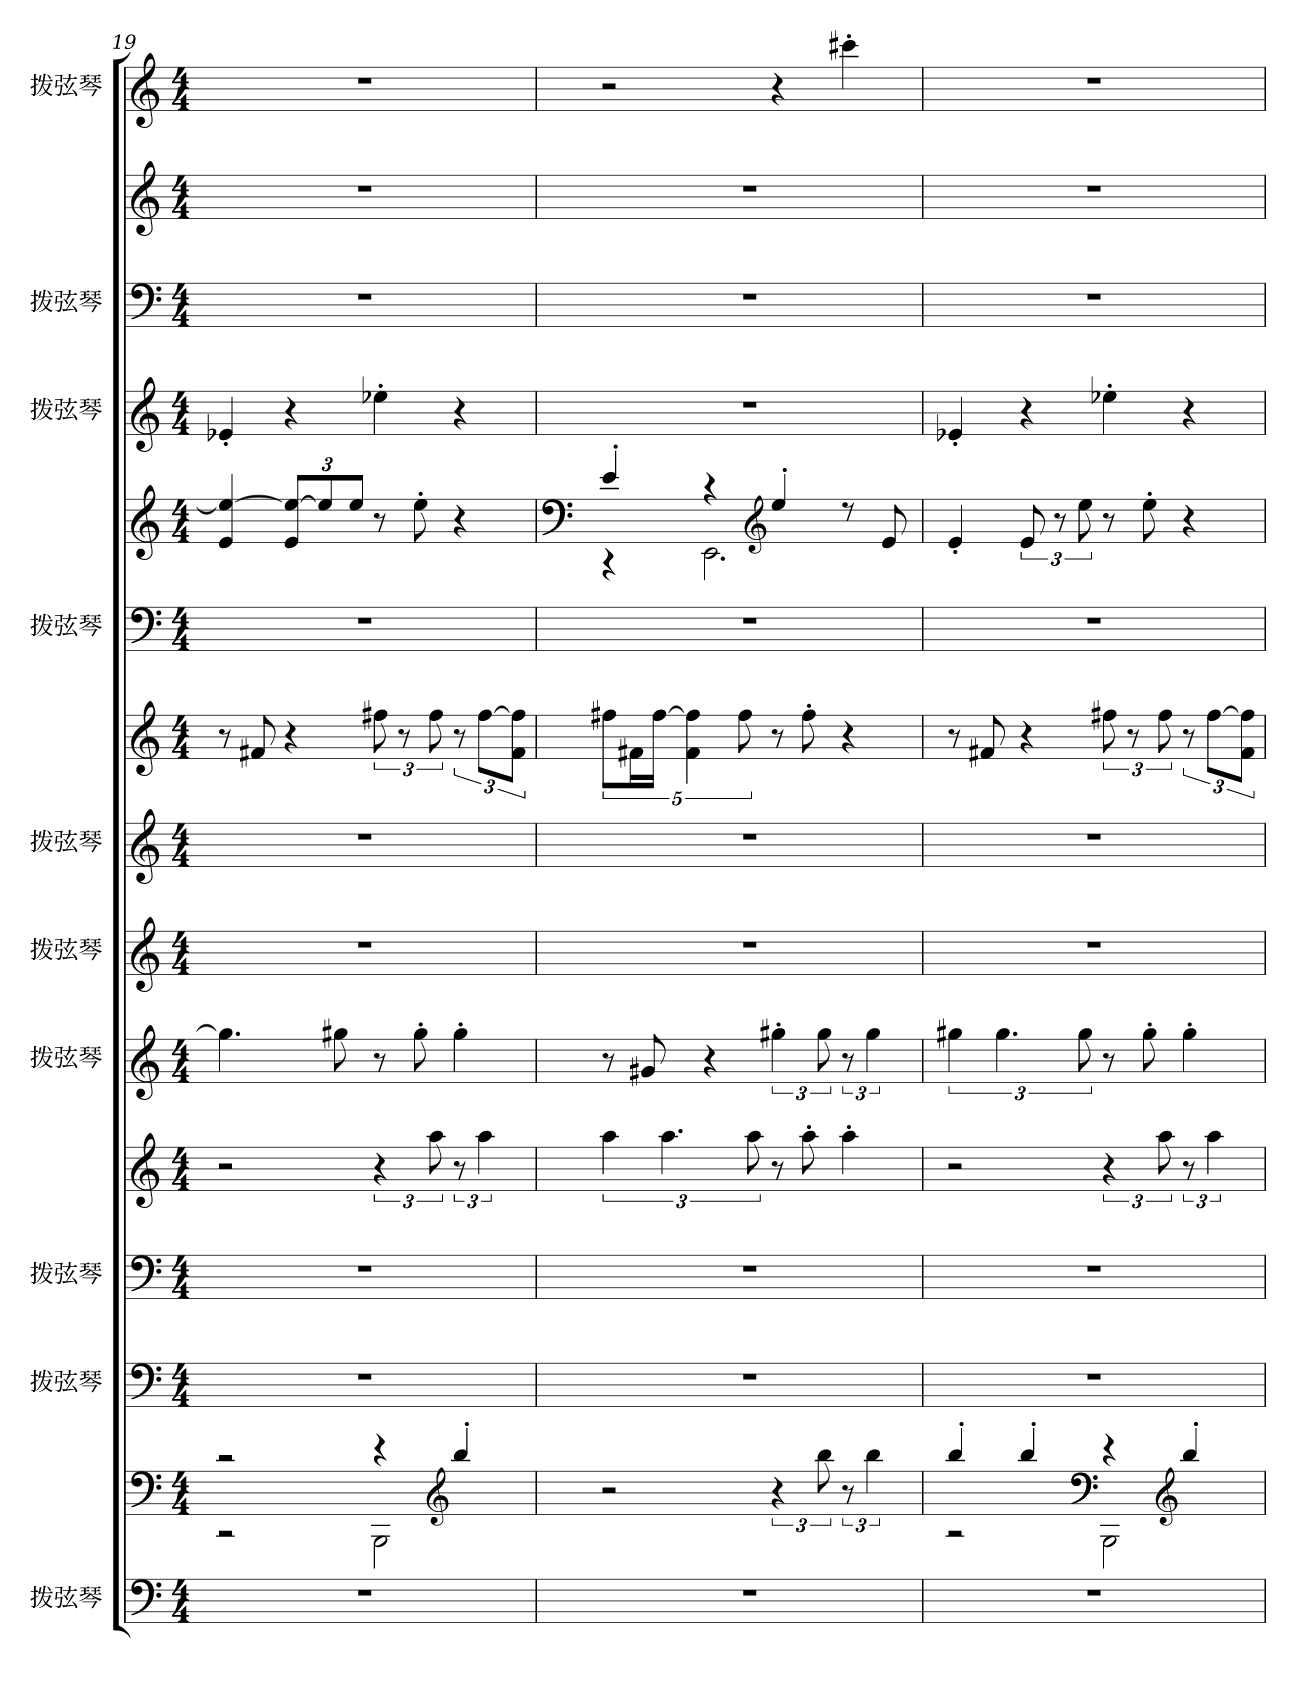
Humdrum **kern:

**kern	**kern	**kern	**kern	**kern	**kern	**kern	**kern	**kern	**kern	**kern	**kern	**kern	**kern	**kern
*part10	*part10	*part9	*part8	*part8	*part7	*part6	*part5	*part5	*part4	*part4	*part3	*part2	*part2	*part1
*staff15	*staff14	*staff13	*staff12	*staff11	*staff10	*staff9	*staff8	*staff7	*staff6	*staff5	*staff4	*staff3	*staff2	*staff1
*I"拨弦琴	*	*I"拨弦琴	*I"拨弦琴	*	*I"拨弦琴	*I"拨弦琴	*I"拨弦琴	*	*I"拨弦琴	*	*I"拨弦琴	*I"拨弦琴	*	*I"拨弦琴
*clefF4	*clefF4	*clefF4	*clefF4	*clefG2	*clefG2	*clefG2	*clefG2	*clefG2	*clefF4	*clefG2	*clefG2	*clefF4	*clefG2	*clefG2
*k[]	*k[]	*k[]	*k[]	*k[]	*k[]	*k[]	*k[]	*k[]	*k[]	*k[]	*k[]	*k[]	*k[]	*k[]
*M4/4	*M4/4	*M4/4	*M4/4	*M4/4	*M4/4	*M4/4	*M4/4	*M4/4	*M4/4	*M4/4	*M4/4	*M4/4	*M4/4	*M4/4
=19	=19	=19	=19	=19	=19	=19	=19	=19	=19	=19	=19	=19	=19	=19
*	*^	*	*	*	*	*	*	*	*	*	*	*	*	*
1r	2r	2r	1r	1r	2r	4.gg#\]	1r	1r	8r	1r	4e/ 4ee/_	4e-X'/	1r	1r	1r
.	.	.	.	.	.	.	.	.	8f#X/	.	.	.	.	.	.
*	*	*	*	*	*	*	*	*	*	*	*Xbrackettup	*	*	*	*
.	.	.	.	.	.	.	.	.	4r	.	12e/ 12ee/_L	4r	.	.	.
.	.	.	.	.	.	.	.	.	.	.	12ee/]	.	.	.	.
.	.	.	.	.	.	8gg#X\	.	.	.	.	.	.	.	.	.
.	.	.	.	.	.	.	.	.	.	.	12ee/J	.	.	.	.
.	4r	2BBB\	.	.	6r	8r	.	.	12ff#X\	.	8r	4ee-X'\	.	.	.
.	.	.	.	.	.	.	.	.	12r	.	.	.	.	.	.
.	.	.	.	.	.	8gg#'\	.	.	.	.	8ee'\	.	.	.	.
.	.	.	.	.	12aa\	.	.	.	12ff#\	.	.	.	.	.	.
*	*clefG2	*	*	*	*	*	*	*	*	*	*	*	*	*	*
.	4bb'/	.	.	.	12r	4gg#'\	.	.	12r	.	4r	4r	.	.	.
.	.	.	.	.	6aa\	.	.	.	[12ff#\L	.	.	.	.	.	.
.	.	.	.	.	.	.	.	.	12f#\ 12ff#\]J	.	.	.	.	.	.
*	*v	*v	*	*	*	*	*	*	*	*	*	*	*	*	*
!!LO:PB:g=z
=20	=20	=20	=20	=20	=20	=20	=20	=20	=20	=20	=20	=20	=20	=20
*	*	*	*	*	*	*	*	*	*	*clefF4	*	*	*	*
*	*	*	*	*	*	*	*	*	*	*^	*	*	*	*
1r	2r	1r	1r	6aa\	8r	1r	1r	10ff#X\L	1r	4e'/	4r	1r	1r	1r	2r
.	.	.	.	.	.	.	.	20f#X\L	.	.	.	.	.	.	.
.	.	.	.	.	8g#X/	.	.	.	.	.	.	.	.	.	.
.	.	.	.	.	.	.	.	[20ff#\JJ	.	.	.	.	.	.	.
.	.	.	.	6.aa\	.	.	.	.	.	.	.	.	.	.	.
.	.	.	.	.	.	.	.	5f#\ 5ff#\]	.	.	.	.	.	.	.
.	.	.	.	.	4r	.	.	.	.	4r	2.EE\	.	.	.	.
.	.	.	.	.	.	.	.	10ff#\	.	.	.	.	.	.	.
.	.	.	.	12aa\	.	.	.	.	.	.	.	.	.	.	.
*	*	*	*	*	*	*	*	*	*	*clefG2	*	*	*	*	*
.	6r	.	.	8r	6gg#X'\	.	.	8r	.	4ee'/	.	.	.	.	4r
.	.	.	.	8aa'\	.	.	.	8ff#'\	.	.	.	.	.	.	.
.	12bb\	.	.	.	12gg#\	.	.	.	.	.	.	.	.	.	.
.	12r	.	.	4aa'\	12r	.	.	4r	.	8r	.	.	.	.	4ccc#X'\
.	6bb\	.	.	.	6gg#\	.	.	.	.	.	.	.	.	.	.
.	.	.	.	.	.	.	.	.	.	8e/	.	.	.	.	.
*	*	*	*	*	*	*	*	*	*	*v	*v	*	*	*	*
=21	=21	=21	=21	=21	=21	=21	=21	=21	=21	=21	=21	=21	=21	=21
*	*^	*	*	*	*	*	*	*	*	*	*	*	*	*
1r	4bb'/	2r	1r	1r	2r	6gg#X\	1r	1r	8r	1r	4e'/	4e-X'/	1r	1r	1r
.	.	.	.	.	.	.	.	.	8f#X/	.	.	.	.	.	.
.	.	.	.	.	.	6.gg#\	.	.	.	.	.	.	.	.	.
*	*	*	*	*	*	*	*	*	*	*	*brackettup	*	*	*	*
.	4bb'/	.	.	.	.	.	.	.	4r	.	12e/	4r	.	.	.
.	.	.	.	.	.	.	.	.	.	.	12r	.	.	.	.
.	.	.	.	.	.	12gg#\	.	.	.	.	12ee\	.	.	.	.
*	*clefF4	*	*	*	*	*	*	*	*	*	*	*	*	*	*
.	4r	2BBB\	.	.	6r	8r	.	.	12ff#X\	.	8r	4ee-X'\	.	.	.
.	.	.	.	.	.	.	.	.	12r	.	.	.	.	.	.
.	.	.	.	.	.	8gg#'\	.	.	.	.	8ee'\	.	.	.	.
.	.	.	.	.	12aa\	.	.	.	12ff#\	.	.	.	.	.	.
*	*clefG2	*	*	*	*	*	*	*	*	*	*	*	*	*	*
.	4bb'/	.	.	.	12r	4gg#'\	.	.	12r	.	4r	4r	.	.	.
.	.	.	.	.	6aa\	.	.	.	[12ff#\L	.	.	.	.	.	.
.	.	.	.	.	.	.	.	.	12f#\ 12ff#\]J	.	.	.	.	.	.
*	*v	*v	*	*	*	*	*	*	*	*	*	*	*	*	*
=	=	=	=	=	=	=	=	=	=	=	=	=	=	=
*-	*-	*-	*-	*-	*-	*-	*-	*-	*-	*-	*-	*-	*-	*-
